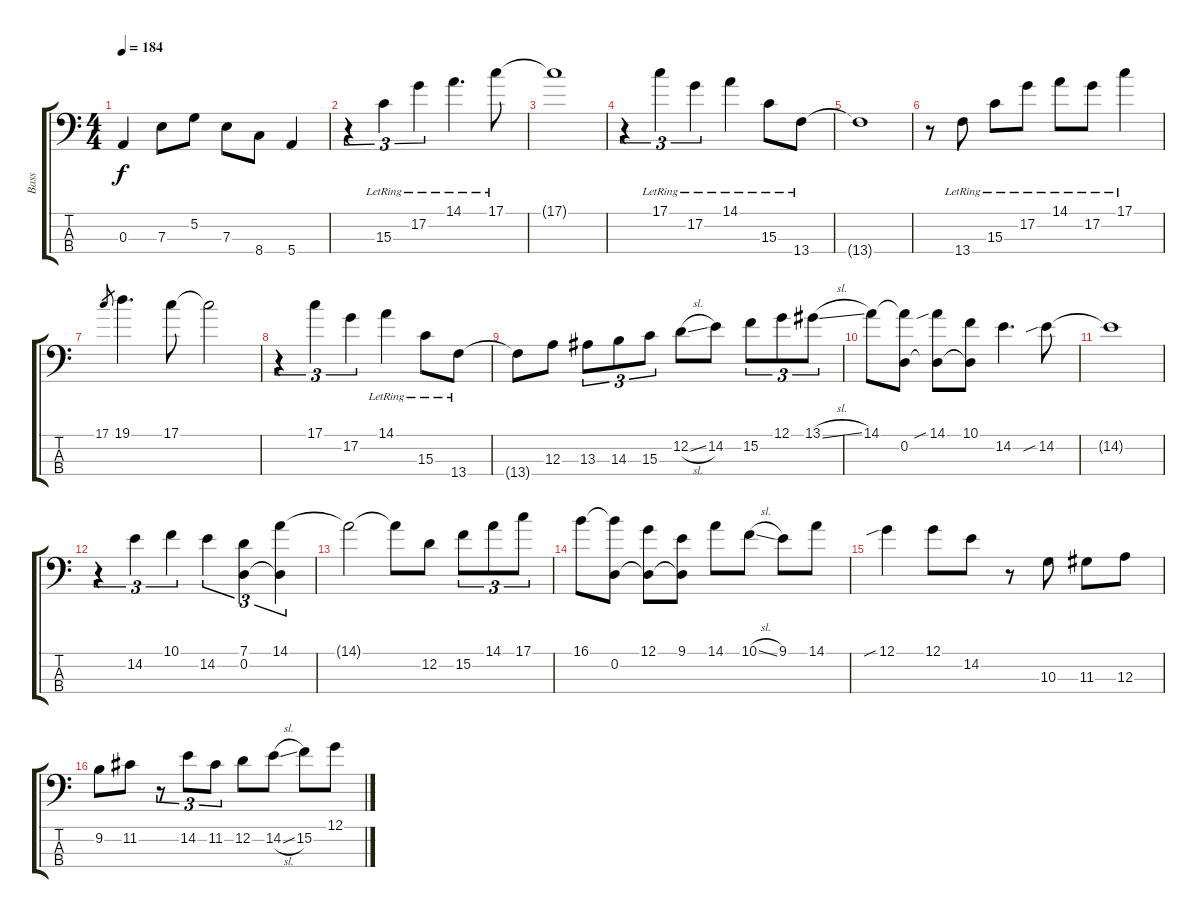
\track ("Bass" "Bass") {instrument electricbasspick}
\staff {score tabs}
\tuning (G2 D2 A1 E1) {hide}
\ts (4 4)
\tempo 184
\clef f4
\ks c
0.3.4{dy f} 7.3.8 5.2.8 7.3.8 8.4.8 5.4.4 |
r.4{tu (3 2)} 15.3{lr}.4{tu (3 2)} 17.2{lr}.4{tu (3 2)} 14.1{lr}.4{d} 17.1{lr}.8 |
17.1{t}.1 |
r.4{tu (3 2)} 17.1{lr}.4{tu (3 2)} 17.2{lr}.4{tu (3 2)} 14.1{lr}.4 15.3{lr}.8 13.4{lr}.8 |
13.4{t}.1 |
r.8 13.4{lr}.8 15.3{lr}.8 17.2{lr}.8 14.1{lr}.8 17.2{lr}.8 17.1{lr}.4 |
17.1.8{gr} 19.1.4{d} 17.1.8 17.1{t}.2 |
r.4{tu (3 2)} 17.1.4{tu (3 2)} 17.2.4{tu (3 2)} 14.1{lr}.4 15.3{lr}.8 13.4{lr}.8 |
13.4{t}.8 12.3.8 13.3.8{tu (3 2)} 14.3.8{tu (3 2)} 15.3.8{tu (3 2)} 12.2{sl}.8 14.2.8 15.2.8{tu (3 2)} 12.1.8{tu (3 2)} 13.1{sl}.8{tu (3 2)} |
14.1.8 (14.1{t} 0.2).8 (14.1{sib} 0.2{t}).8 (10.1 0.2{t}).8 14.2.4{d} 14.2{sib}.8 |
14.2{t}.1 |
r.4{tu (3 2)} 14.2.4{tu (3 2)} 10.1.4{tu (3 2)} 14.2.4{tu (3 2)} (7.1 0.2).4{tu (3 2)} (14.1 0.2{t}).4{tu (3 2)} |
14.1{t}.2 14.1{t}.8 12.2.8 15.2.8{tu (3 2)} 14.1.8{tu (3 2)} 17.1.8{tu (3 2)} |
16.1.8 (16.1{t} 0.2).8 (12.1 0.2{t}).8 (9.1 0.2{t}).8 14.1.8 10.1{sl}.8 9.1.8 14.1.8 |
12.1{sib}.4 12.1.8 14.2.8 r.8 10.3.8 11.3.8 12.3.8 |
9.2.8 11.2.8 r.8{tu (3 2)} 14.2.8{tu (3 2)} 11.2.8{tu (3 2)} 12.2.8 14.2{sl}.8 15.2.8 12.1.8
